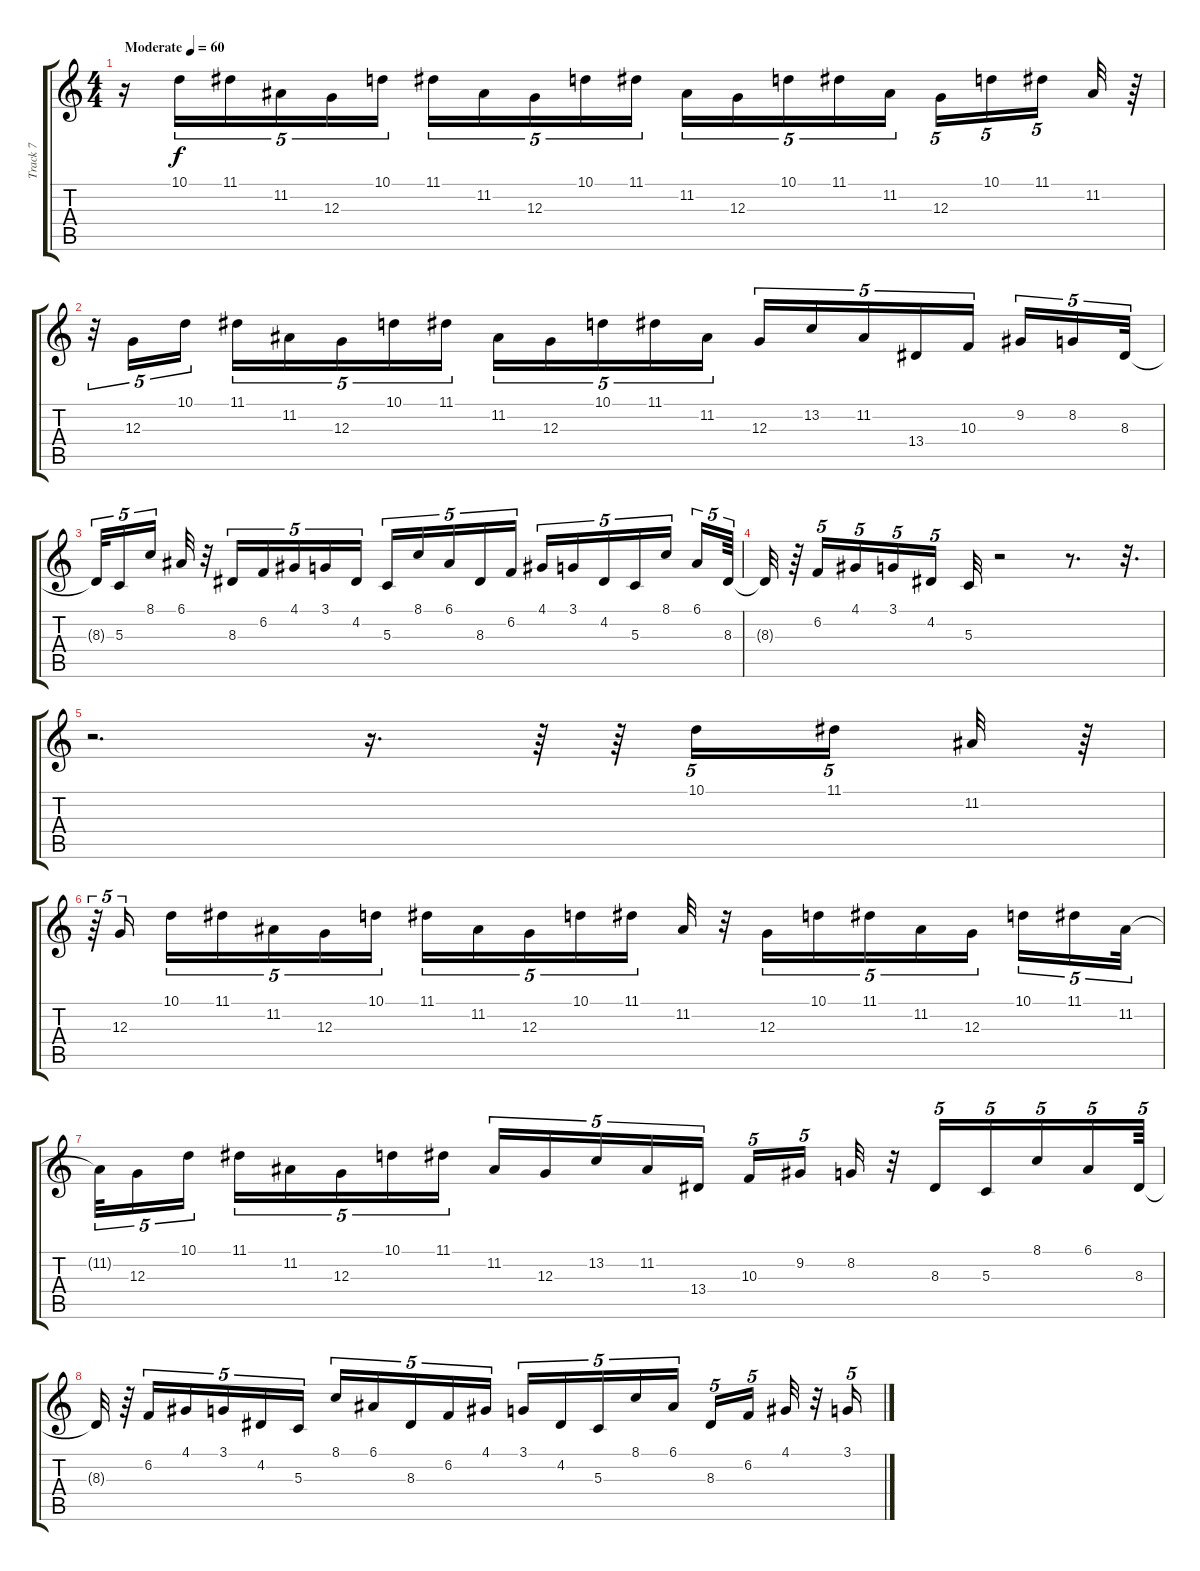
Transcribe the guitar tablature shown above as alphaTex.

\track ("Track 7" "Track 7") {instrument lead6voice}
\staff {score tabs}
\tuning (E4 B3 G3 D3 A2 E2) {hide}
\ts (4 4)
\tempo (60 "Moderate")
\clef g2
\ks c
r.16{dy f instrument lead6voice} 10.1.16{tu (5 4) volume 4 balance 16} 11.1.16{tu (5 4)} 11.2.16{tu (5 4)} 12.3.16{tu (5 4)} 10.1.16{tu (5 4) volume 7 balance 0 beam splitsecondary} 11.1.16{tu (5 4)} 11.2.16{tu (5 4)} 12.3.16{tu (5 4)} 10.1.16{tu (5 4) volume 11 balance 4} 11.1.16{tu (5 4) beam splitsecondary} 11.2.16{tu (5 4)} 12.3.16{tu (5 4)} 10.1.16{tu (5 4) volume 10 balance 14} 11.1.16{tu (5 4)} 11.2.16{tu (5 4) beam splitsecondary} 12.3.16{tu (5 4)} 10.1.16{tu (5 4) volume 11 balance 4} 11.1.16{tu (5 4) beam splitsecondary} 11.2.32 r.64 |
r.32{tu (5 4)} 12.3.16{tu (5 4)} 10.1.16{tu (5 4) volume 10 balance 14 beam splitsecondary} 11.1.16{tu (5 4)} 11.2.16{tu (5 4)} 12.3.16{tu (5 4)} 10.1.16{tu (5 4) volume 7 balance 0} 11.1.16{tu (5 4) beam splitsecondary} 11.2.16{tu (5 4)} 12.3.16{tu (5 4)} 10.1.16{tu (5 4) volume 4 balance 16} 11.1.16{tu (5 4)} 11.2.16{tu (5 4) beam splitsecondary} 12.3.16{tu (5 4)} 13.2.16{tu (5 4)} 11.2.16{tu (5 4)} 13.4.16{tu (5 4)} 10.3.16{tu (5 4) beam splitsecondary} 9.2.16{tu (5 4) volume 7 balance 0} 8.2.16{tu (5 4)} 8.3.32{tu (5 4)} |
8.3{t}.32{tu (5 4)} 5.3.16{tu (5 4)} 8.1.16{tu (5 4) volume 11 balance 4 beam splitsecondary} 6.1.32 r.32 8.3.16{tu (5 4)} 6.2.16{tu (5 4)} 4.1.16{tu (5 4) volume 10 balance 14} 3.1.16{tu (5 4)} 4.2.16{tu (5 4) beam splitsecondary} 5.3.16{tu (5 4)} 8.1.16{tu (5 4) volume 11 balance 4} 6.1.16{tu (5 4)} 8.3.16{tu (5 4)} 6.2.16{tu (5 4) beam splitsecondary} 4.1.16{tu (5 4) volume 10 balance 14} 3.1.16{tu (5 4)} 4.2.16{tu (5 4)} 5.3.16{tu (5 4)} 8.1.16{tu (5 4) volume 7 balance 0 beam splitsecondary} 6.1.16{tu (5 4)} 8.3.64{tu (5 4)} |
8.3{t}.32 r.64 6.2.16{tu (5 4)} 4.1.16{tu (5 4) volume 4 balance 16} 3.1.16{tu (5 4)} 4.2.16{tu (5 4) beam splitsecondary} 5.3.32 r.2 r.8{d} r.32{d} |
r.2{d} r.16{d} r.64 r.64 10.1.16{tu (5 4)} 11.1.16{tu (5 4) beam splitsecondary} 11.2.32 r.64 |
r.64{tu (5 4)} 12.3.16{tu (5 4) beam splitsecondary} 10.1.16{tu (5 4) volume 7 balance 0} 11.1.16{tu (5 4)} 11.2.16{tu (5 4)} 12.3.16{tu (5 4)} 10.1.16{tu (5 4) volume 11 balance 4 beam splitsecondary} 11.1.16{tu (5 4)} 11.2.16{tu (5 4)} 12.3.16{tu (5 4)} 10.1.16{tu (5 4) volume 10 balance 14} 11.1.16{tu (5 4)} 11.2.32 r.32 12.3.16{tu (5 4)} 10.1.16{tu (5 4) volume 11 balance 4} 11.1.16{tu (5 4)} 11.2.16{tu (5 4)} 12.3.16{tu (5 4) beam splitsecondary} 10.1.16{tu (5 4) volume 10 balance 14} 11.1.16{tu (5 4)} 11.2.32{tu (5 4)} |
11.2{t}.32{tu (5 4)} 12.3.16{tu (5 4)} 10.1.16{tu (5 4) volume 7 balance 0 beam splitsecondary} 11.1.16{tu (5 4)} 11.2.16{tu (5 4)} 12.3.16{tu (5 4)} 10.1.16{tu (5 4) volume 4 balance 16} 11.1.16{tu (5 4) beam splitsecondary} 11.2.16{tu (5 4)} 12.3.16{tu (5 4)} 13.2.16{tu (5 4)} 11.2.16{tu (5 4)} 13.4.16{tu (5 4) beam splitsecondary} 10.3.16{tu (5 4)} 9.2.16{tu (5 4) volume 7 balance 0 beam splitsecondary} 8.2.32 r.32 8.3.16{tu (5 4)} 5.3.16{tu (5 4)} 8.1.16{tu (5 4) volume 11 balance 4} 6.1.16{tu (5 4)} 8.3.64{tu (5 4)} |
8.3{t}.32 r.64 6.2.16{tu (5 4)} 4.1.16{tu (5 4) volume 10 balance 14} 3.1.16{tu (5 4)} 4.2.16{tu (5 4)} 5.3.16{tu (5 4)} 8.1.16{tu (5 4) volume 11 balance 4} 6.1.16{tu (5 4)} 8.3.16{tu (5 4)} 6.2.16{tu (5 4)} 4.1.16{tu (5 4) volume 10 balance 14} 3.1.16{tu (5 4)} 4.2.16{tu (5 4)} 5.3.16{tu (5 4)} 8.1.16{tu (5 4) volume 7 balance 0} 6.1.16{tu (5 4)} 8.3.16{tu (5 4)} 6.2.16{tu (5 4) beam splitsecondary} 4.1.32{volume 4 balance 16} r.32 3.1.16{tu (5 4)}
